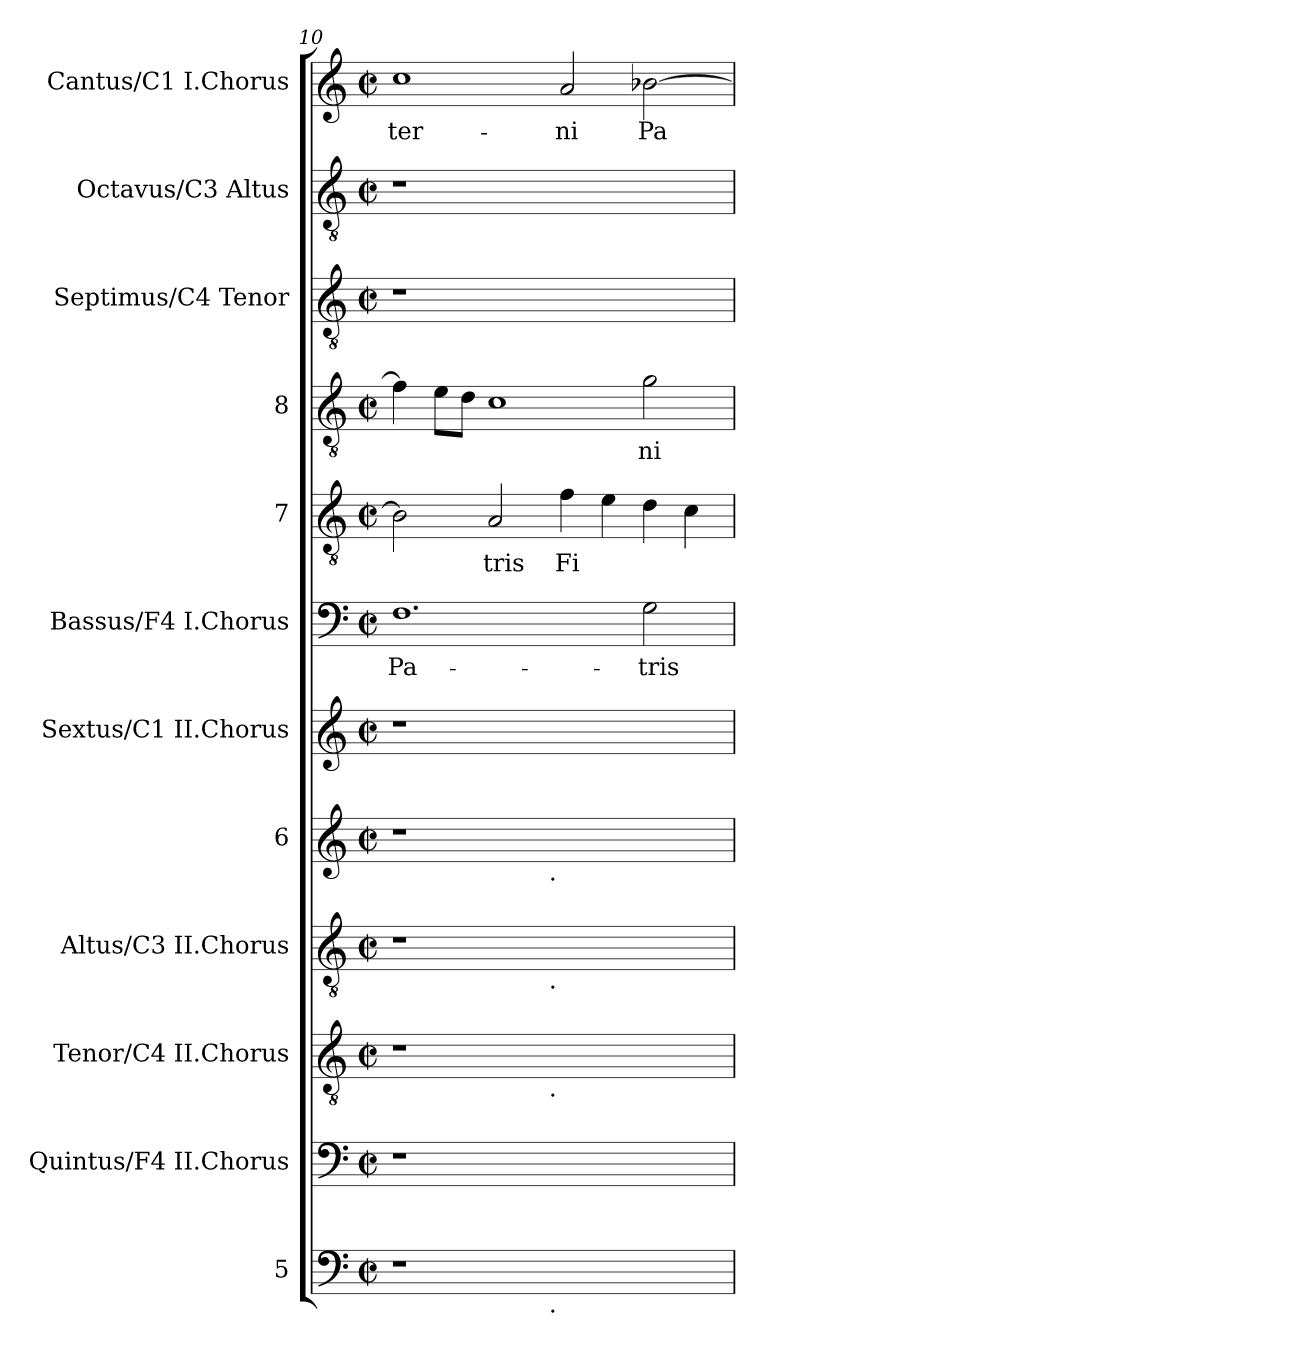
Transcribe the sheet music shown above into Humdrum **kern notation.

**kern	**kern	**kern	**kern	**kern	**kern	**kern	**text	**kern	**text	**kern	**text	**kern	**kern	**kern	**text
*part12	*part11	*part10	*part9	*part8	*part7	*part6	*part6	*part5	*part5	*part4	*part4	*part3	*part2	*part1	*part1
*staff12	*staff11	*staff10	*staff9	*staff8	*staff7	*staff6	*staff6	*staff5	*staff5	*staff4	*staff4	*staff3	*staff2	*staff1	*staff1
*I"5	*I"Quintus/F4  II.Chorus	*I"Tenor/C4  II.Chorus	*I"Altus/C3  II.Chorus	*I"6	*I"Sextus/C1  II.Chorus	*I"Bassus/F4  I.Chorus	*	*I"7	*	*I"8	*	*I"Septimus/C4  Tenor	*I"Octavus/C3  Altus	*I"Cantus/C1  I.Chorus	*
*	*	*I'T	*I'A	*	*	*I'B	*	*	*	*	*	*	*	*I'C	*
*clefF4	*clefF4	*clefGv2	*clefGv2	*clefG2	*clefG2	*clefF4	*	*clefGv2	*	*clefGv2	*	*clefGv2	*clefGv2	*clefG2	*
*k[]	*k[]	*k[]	*k[]	*k[]	*k[]	*k[]	*	*k[]	*	*k[]	*	*k[]	*k[]	*k[]	*
*C:	*C:	*C:	*C:	*C:	*C:	*C:	*	*C:	*	*C:	*	*C:	*C:	*C:	*
*M2/2	*M2/2	*M2/2	*M2/2	*M2/2	*M2/2	*M2/2	*	*M2/2	*	*M2/2	*	*M2/2	*M2/2	*M2/2	*
*met(c|)	*met(c|)	*met(c|)	*met(c|)	*met(c|)	*met(c|)	*met(c|)	*	*met(c|)	*	*met(c|)	*	*met(c|)	*met(c|)	*met(c|)	*
=10	=10	=10	=10	=10	=10	=10	=10	=10	=10	=10	=10	=10	=10	=10	=10
!	!	!	!	!	!	!	!LO:LY:b:cj	!	!LO:LY:b:cj	!	!LO:LY:b:cj	!	!	!	!LO:LY:b:cj
*^	*	*^	*^	*^	*	*	*	*	*	*	*	*	*	*	*
1r	2ryy	1r	1r	2ryy	1r	2ryy	1r	2ryy	1r	1.F	Pa-	2B-\]	--	4f\]	--	1r	1r	1cc	-ter-
!	!	!	!	!	!	!	!	!	!	!	!	!	!	!	!LO:LY:b:cj	!	!	!	!
.	.	.	.	.	.	.	.	.	.	.	.	.	.	8e\L	--	.	.	.	.
!	!	!	!	!	!	!	!	!	!	!	!	!	!	!	!LO:LY:b:cj	!	!	!	!
.	.	.	.	.	.	.	.	.	.	.	.	.	.	8d\J	--	.	.	.	.
!	!	!	!	!	!	!	!	!	!	!	!	!	!LO:LY:b:cj	!	!LO:LY:b:cj	!	!	!	!
.	4...ryy	.	.	4...ryy	.	4...ryy	.	4...ryy	.	.	.	2A/	-tris	1c	--	.	.	.	.
!	!	!	!	!	!	!	!	!LO:TX:b:t=.	!	!	!	!	!	!	!	!	!	!	!
!	!	!	!	!	!	!LO:TX:b:t=.	!	!	!	!	!	!	!	!	!	!	!	!	!
!	!	!	!	!LO:TX:b:t=.	!	!	!	!	!	!	!	!	!	!	!	!	!	!	!
!	!LO:TX:b:t=.	!	!	!	!	!	!	!	!	!	!	!	!	!	!	!	!	!	!
.	1ryy	.	.	1ryy	.	1ryy	.	1ryy	.	.	.	.	.	.	.	.	.	.	.
!	!	!	!	!	!	!	!	!	!	!	!	!	!LO:LY:b:cj	!	!	!	!	!	!LO:LY:b:cj
1ryy	.	1ryy	1ryy	.	1ryy	.	1ryy	.	1ryy	.	.	4f\	Fi-	.	.	1ryy	1ryy	2a/	-ni
!	!	!	!	!	!	!	!	!	!	!	!	!	!LO:LY:b:cj	!	!	!	!	!	!
.	.	.	.	.	.	.	.	.	.	.	.	4e\	--	.	.	.	.	.	.
!	!	!	!	!	!	!	!	!	!	!	!LO:LY:b:cj	!	!LO:LY:b:cj	!	!LO:LY:b:cj	!	!	!	!LO:LY:b:cj
.	.	.	.	.	.	.	.	.	.	2G\	-tris	4d\	--	2g\	-ni	.	.	[>2b-X\	Pa-
!	!	!	!	!	!	!	!	!	!	!	!	!	!LO:LY:b:cj	!	!	!	!	!	!
.	.	.	.	.	.	.	.	.	.	.	.	4c\	--	.	.	.	.	.	.
.	32ryy	.	.	32ryy	.	32ryy	.	32ryy	.	.	.	.	.	.	.	.	.	.	.
*	*	*	*v	*v	*	*	*v	*v	*	*	*	*	*	*	*	*	*	*	*
*v	*v	*	*	*v	*v	*	*	*	*	*	*	*	*	*	*	*	*
=	=	=	=	=	=	=	=	=	=	=	=	=	=	=	=
*-	*-	*-	*-	*-	*-	*-	*-	*-	*-	*-	*-	*-	*-	*-	*-
